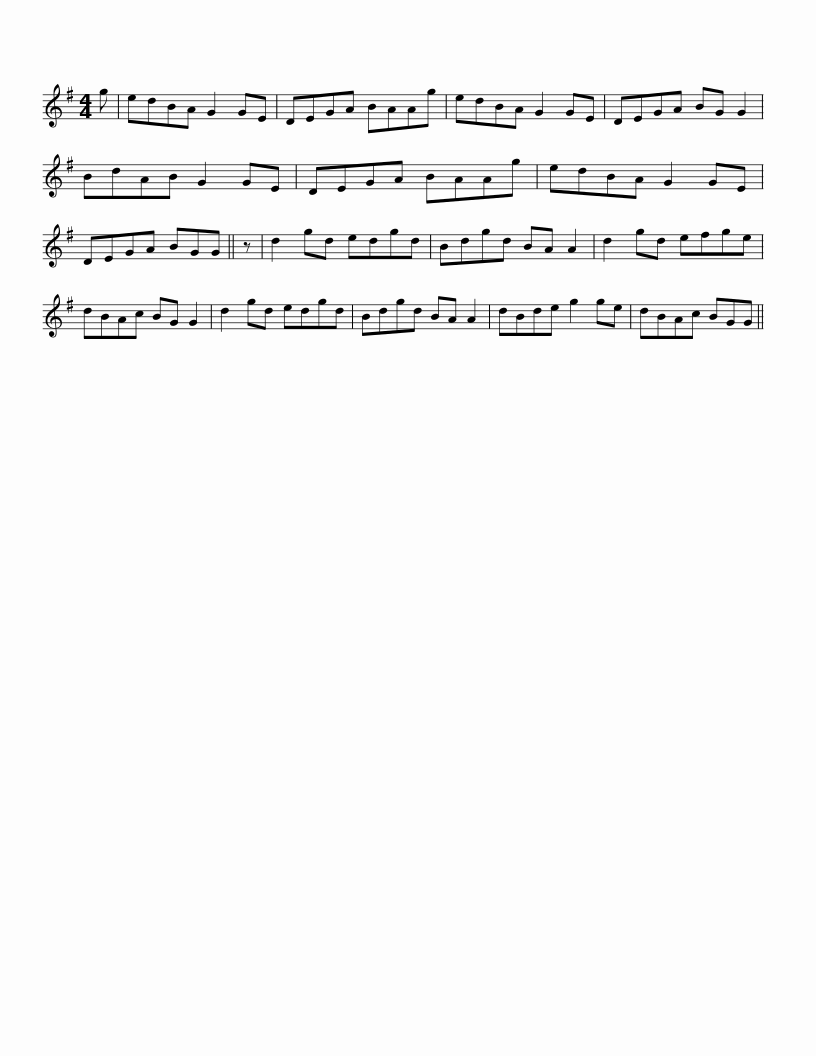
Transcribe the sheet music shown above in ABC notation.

X:1
L:1/8
M:4/4
I:linebreak $
K:G
V:1 treble
V:1
 g | edBA G2 GE | DEGA BAAg | edBA G2 GE | DEGA BG G2 | %5
 BdAB G2 GE | DEGA BAAg |$ edBA G2 GE | DEGA BGG || z | %10
 d2 gd edgd | Bdgd BA A2 | d2 gd efge | dBAc BG G2 |$ d2 gd edgd | %15
 Bdgd BA A2 | dBde g2 ge | dBAc BGG || %18
